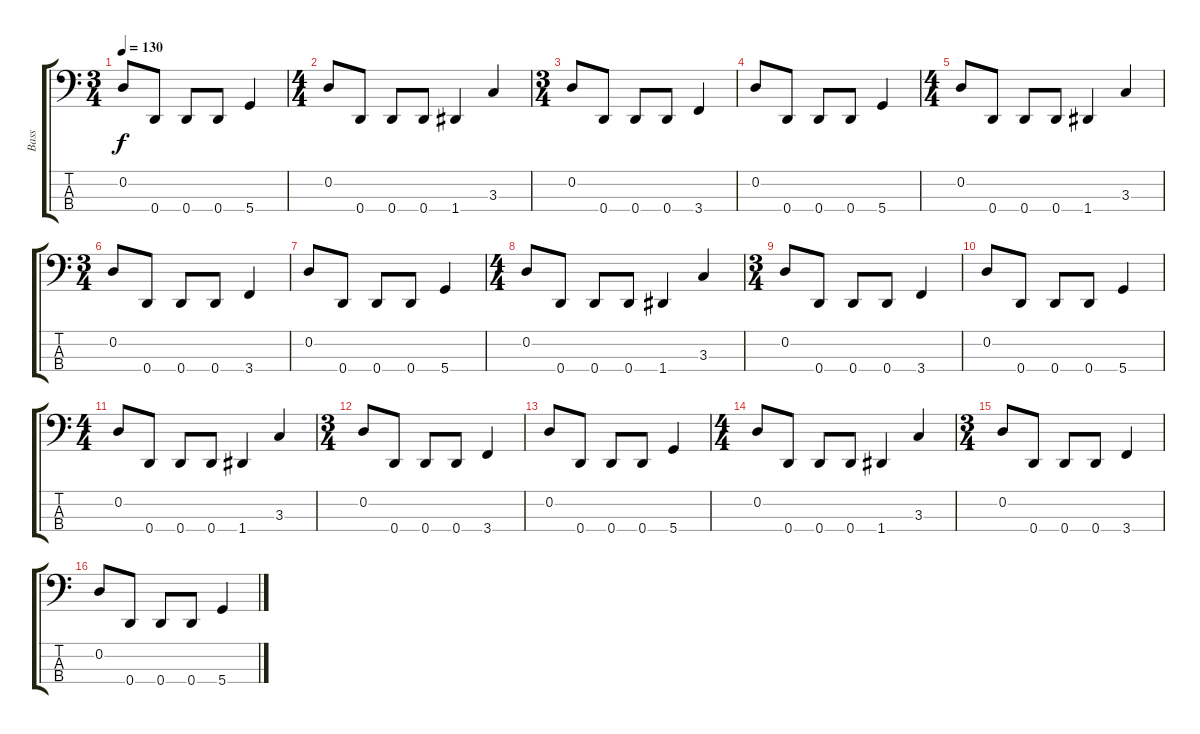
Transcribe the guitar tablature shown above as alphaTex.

\track ("Bass" "Bass") {instrument slapbass2}
\staff {score tabs}
\tuning (G2 D2 A1 D1) {hide}
\ts (3 4)
\tempo 130
\clef f4
\ks c
0.2.8{dy f} 0.4.8 0.4.8 0.4.8 5.4.4 |
\ts (4 4)
0.2.8 0.4.8 0.4.8 0.4.8 1.4.4 3.3.4 |
\ts (3 4)
0.2.8 0.4.8 0.4.8 0.4.8 3.4.4 |
0.2.8 0.4.8 0.4.8 0.4.8 5.4.4 |
\ts (4 4)
0.2.8 0.4.8 0.4.8 0.4.8 1.4.4 3.3.4 |
\ts (3 4)
0.2.8 0.4.8 0.4.8 0.4.8 3.4.4 |
0.2.8 0.4.8 0.4.8 0.4.8 5.4.4 |
\ts (4 4)
0.2.8 0.4.8 0.4.8 0.4.8 1.4.4 3.3.4 |
\ts (3 4)
0.2.8 0.4.8 0.4.8 0.4.8 3.4.4 |
0.2.8 0.4.8 0.4.8 0.4.8 5.4.4 |
\ts (4 4)
0.2.8 0.4.8 0.4.8 0.4.8 1.4.4 3.3.4 |
\ts (3 4)
0.2.8 0.4.8 0.4.8 0.4.8 3.4.4 |
0.2.8 0.4.8 0.4.8 0.4.8 5.4.4 |
\ts (4 4)
0.2.8 0.4.8 0.4.8 0.4.8 1.4.4 3.3.4 |
\ts (3 4)
0.2.8 0.4.8 0.4.8 0.4.8 3.4.4 |
0.2.8 0.4.8 0.4.8 0.4.8 5.4.4
